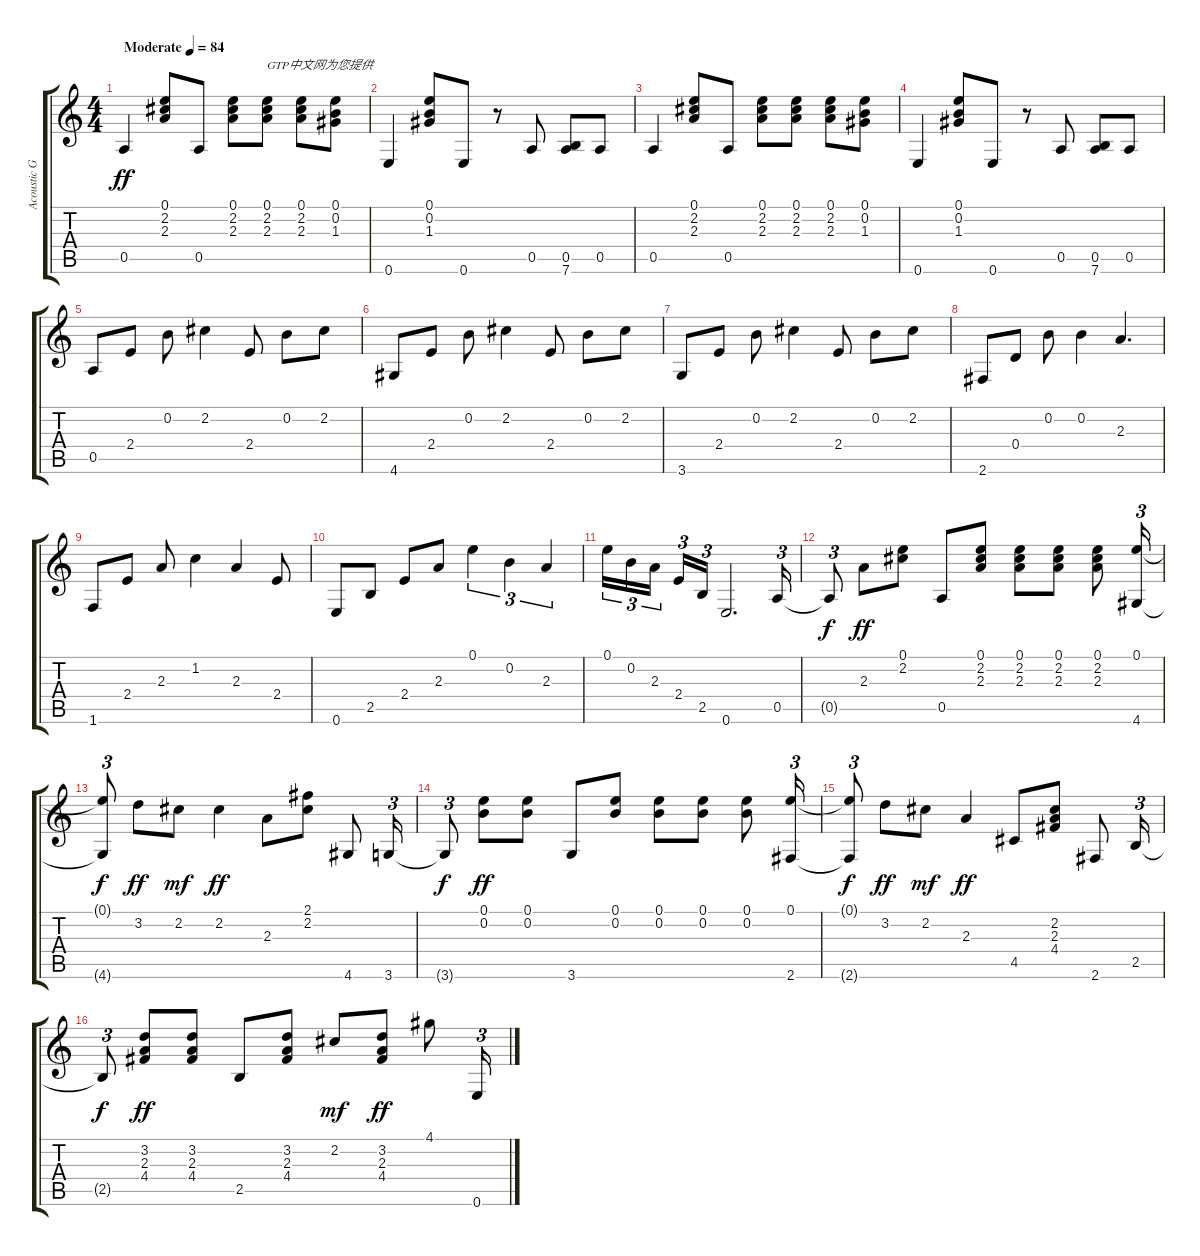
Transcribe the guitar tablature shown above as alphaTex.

\track ("Acoustic Guitar" "Acoustic G") {instrument acousticguitarnylon}
\staff {score tabs}
\tuning (E4 B3 G3 D3 A2 E2) {hide}
\ts (4 4)
\tempo (84 "Moderate")
\clef g2
\ks c
0.5.4{dy ff instrument acousticguitarnylon} (0.1 2.2 2.3).8 0.5.8 (0.1 2.2 2.3).8 (0.1 2.2 2.3).8{txt "GTP中文网为您提供"} (0.1 2.2 2.3).8 (0.1 0.2 1.3).8 |
0.6.4 (0.1 0.2 1.3).8 0.6.8 r.8 0.5.8 (0.5 7.6).8 0.5.8 |
0.5.4 (0.1 2.2 2.3).8 0.5.8 (0.1 2.2 2.3).8 (0.1 2.2 2.3).8 (0.1 2.2 2.3).8 (0.1 0.2 1.3).8 |
0.6.4 (0.1 0.2 1.3).8 0.6.8 r.8 0.5.8 (0.5 7.6).8 0.5.8 |
0.5.8 2.4.8 0.2.8 2.2.4 2.4.8 0.2.8 2.2.8 |
4.6.8 2.4.8 0.2.8 2.2.4 2.4.8 0.2.8 2.2.8 |
3.6.8 2.4.8 0.2.8 2.2.4 2.4.8 0.2.8 2.2.8 |
2.6.8 0.4.8 0.2.8 0.2.4 2.3.4{d} |
1.6.8 2.4.8 2.3.8 1.2.4 2.3.4 2.4.8 |
0.6.8 2.5.8 2.4.8 2.3.8 0.1.4{tu (3 2)} 0.2.4{tu (3 2)} 2.3.4{tu (3 2)} |
0.1.16{tu (3 2)} 0.2.16{tu (3 2)} 2.3.16{tu (3 2) beam splitsecondary} 2.4.16{tu (3 2)} 2.5.16{tu (3 2)} 0.6.2{d} 0.5.16{tu (3 2)} |
0.5{t}.8{tu (3 2) dy f} 2.3.8{dy ff} (0.1 2.2).8 0.5.8 (0.1 2.2 2.3).8 (0.1 2.2 2.3).8 (0.1 2.2 2.3).8 (0.1 2.2 2.3).8 (0.1 4.6).16{tu (3 2)} |
(0.1{t} 4.6{t}).8{tu (3 2) dy f} 3.2.8{dy ff} 2.2.8{dy mf} 2.2.4{dy ff} 2.3.8 (2.1 2.2).8 4.6.8 3.6.16{tu (3 2)} |
3.6{t}.8{tu (3 2) dy f} (0.1 0.2).8{dy ff} (0.1 0.2).8 3.6.8 (0.1 0.2).8 (0.1 0.2).8 (0.1 0.2).8 (0.1 0.2).8 (0.1 2.6).16{tu (3 2)} |
(0.1{t} 2.6{t}).8{tu (3 2) dy f} 3.2.8{dy ff} 2.2.8{dy mf} 2.3.4{dy ff} 4.5.8 (2.2 2.3 4.4).8 2.6.8 2.5.16{tu (3 2)} |
2.5{t}.8{tu (3 2) dy f} (3.2 2.3 4.4).8{dy ff} (3.2 2.3 4.4).8 2.5.8 (3.2 2.3 4.4).8 2.2.8{dy mf} (3.2 2.3 4.4).8{dy ff} 4.1.8 0.6.16{tu (3 2)}
